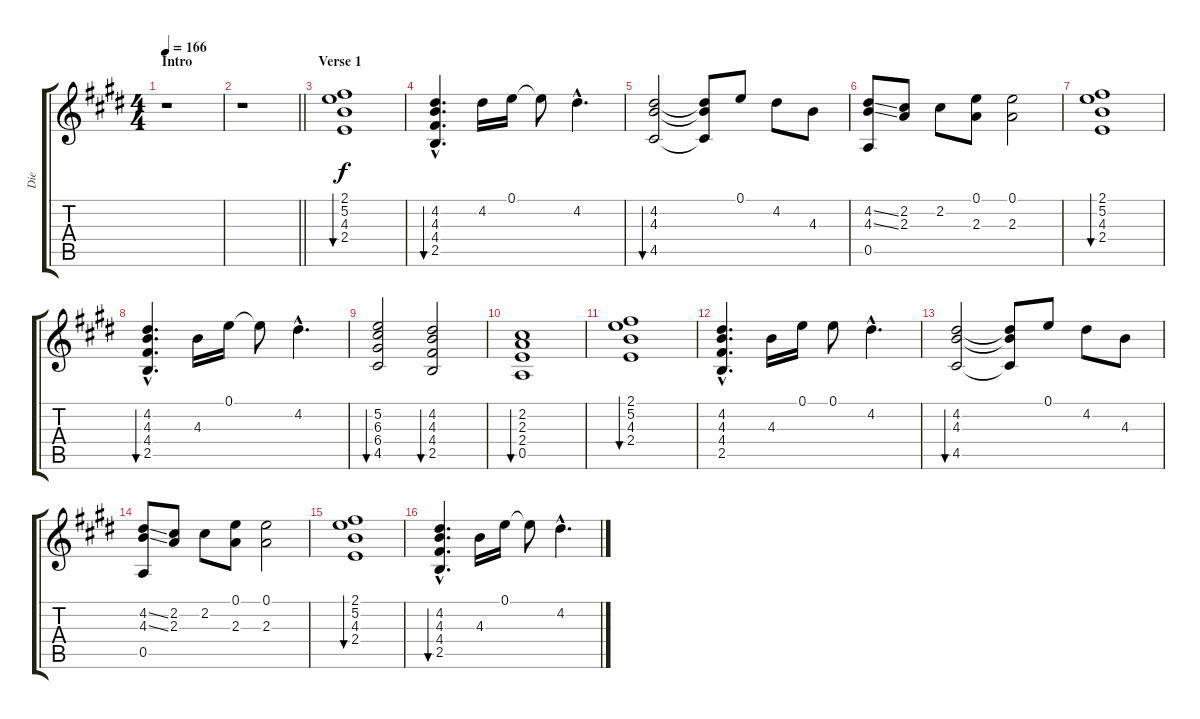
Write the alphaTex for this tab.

\track ("Die" "Die") {instrument acousticguitarsteel}
\staff {score tabs}
\tuning (E4 B3 G3 D3 A2 E2) {hide}
\ts (4 4)
\section ("" "Intro")
\tempo 166
\tempo 83
\tempo 166
\clef g2
\ks e
r.1{dy f instrument acousticguitarsteel} |
\barLineRight lightlight
r.1 |
\section ("" "Verse 1")
(2.1 5.2 4.3 2.4).1{bu 480} |
(4.2{hac} 4.3{hac} 4.4{hac} 2.5{hac}).4{d bu 480} 4.2.16 0.1.16 0.1{t}.8 4.2{hac}.4{d} |
(4.2 4.3 4.5).2{bu 480} (4.2{t} 4.3{t} 4.5{t}).8 0.1.8 4.2.8 4.3.8 |
(4.2{ss} 4.3{ss} 0.5).8 (2.2 2.3).8 2.2.8 (0.1 2.3).8 (0.1 2.3).2 |
(2.1 5.2 4.3 2.4).1{bu 480} |
(4.2{hac} 4.3{hac} 4.4{hac} 2.5{hac}).4{d bu 480} 4.3.16 0.1.16 0.1{t}.8 4.2{hac}.4{d} |
(5.2 6.3 6.4 4.5).2{bu 480} (4.2 4.3 4.4 2.5).2{bu 480} |
(2.2 2.3 2.4 0.5).1{bu 480} |
(2.1 5.2 4.3 2.4).1{bu 480} |
(4.2{hac} 4.3{hac} 4.4{hac} 2.5{hac}).4{d} 4.3.16 0.1.16 0.1.8 4.2{hac}.4{d} |
(4.2 4.3 4.5).2{bu 480} (4.2{t} 4.3{t} 4.5{t}).8 0.1.8 4.2.8 4.3.8 |
(4.2{ss} 4.3{ss} 0.5).8 (2.2 2.3).8 2.2.8 (0.1 2.3).8 (0.1 2.3).2 |
(2.1 5.2 4.3 2.4).1{bu 480} |
(4.2{hac} 4.3{hac} 4.4{hac} 2.5{hac}).4{d bu 480} 4.3.16 0.1.16 0.1{t}.8 4.2{hac}.4{d}
